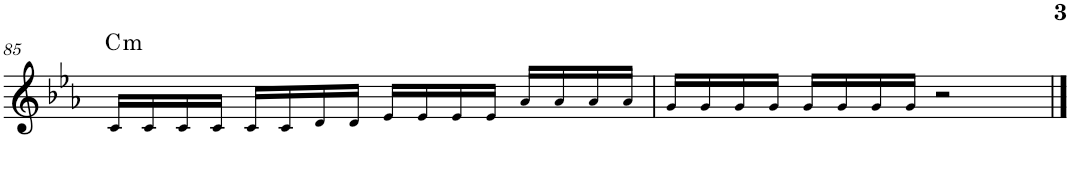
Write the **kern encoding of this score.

**kern	**harte
*part1	*part1
*staff1	*
*I"Piano	*
*I'Pno.	*
!!LO:PB:g=z
*clefG2	*
*k[b-e-a-]	*
*M4/4	*
=85	=85
!	!LO:H:kt=m
16c!/LL	C:min
16c!/	.
16c!/	.
16c!/JJ	.
16c!/LL	.
16c!/	.
16d!/	.
16d!/JJ	.
16e-!/LL	.
16e-!/	.
16e-!/	.
16e-!/JJ	.
16a-!/LL	.
16a-!/	.
16a-!/	.
16a-!/JJ	.
=86	=86
16g!/LL	.
16g!/	.
16g!/	.
16g!/JJ	.
16g!/LL	.
16g!/	.
16g!/	.
16g!/JJ	.
2r	.
==	==
*-	*-
